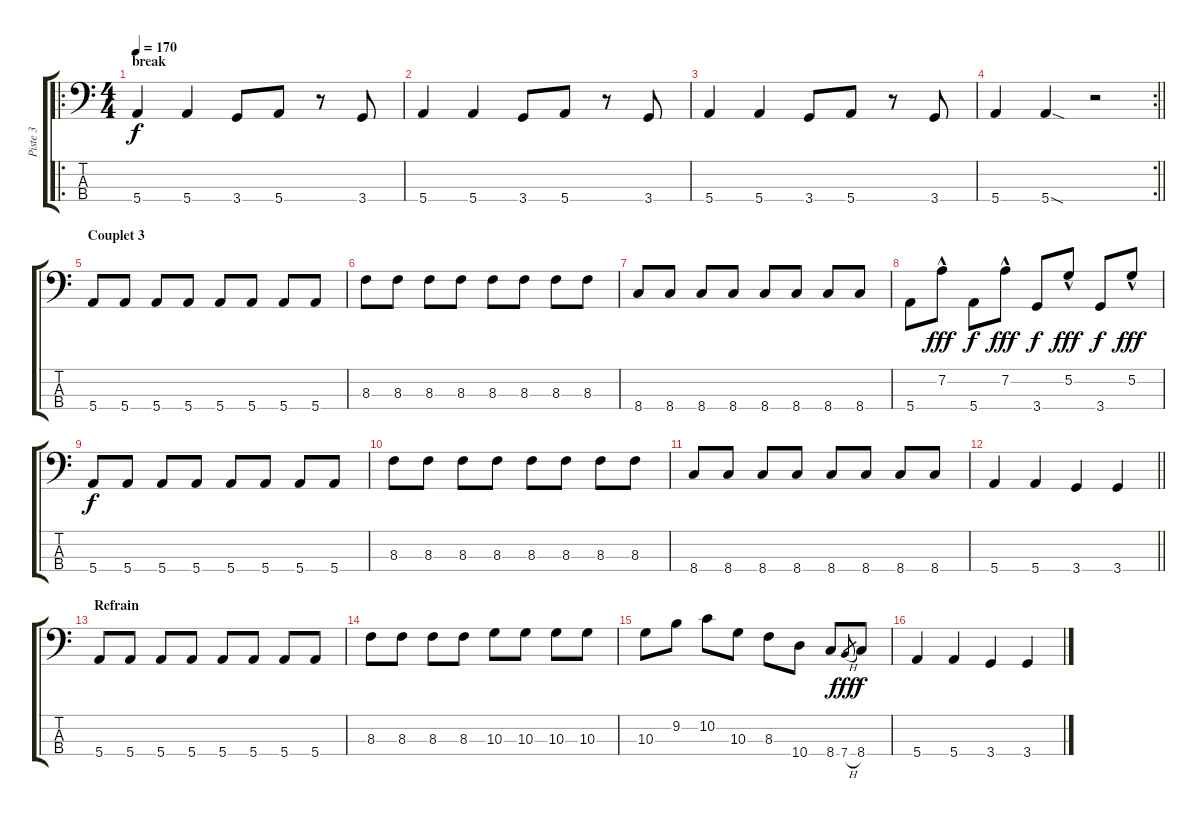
\track ("Piste 3" "Piste 3") {instrument electricbassfinger}
\staff {score tabs}
\tuning (G2 D2 A1 E1) {hide}
\ro
\ts (4 4)
\section ("" "break")
\tempo 170
\clef f4
\ks c
5.4.4{dy f} 5.4.4 3.4.8 5.4.8 r.8 3.4.8 |
5.4.4 5.4.4 3.4.8 5.4.8 r.8 3.4.8 |
5.4.4 5.4.4 3.4.8 5.4.8 r.8 3.4.8 |
\rc 2
\barLineRight lightlight
5.4.4 5.4{sod}.4 r.2 |
\section ("" "Couplet 3")
5.4.8 5.4.8 5.4.8 5.4.8 5.4.8 5.4.8 5.4.8 5.4.8 |
8.3.8 8.3.8 8.3.8 8.3.8 8.3.8 8.3.8 8.3.8 8.3.8 |
8.4.8 8.4.8 8.4.8 8.4.8 8.4.8 8.4.8 8.4.8 8.4.8 |
5.4.8 7.2{hac}.8{dy fff} 5.4.8{dy f} 7.2{hac}.8{dy fff} 3.4.8{dy f} 5.2{hac}.8{dy fff} 3.4.8{dy f} 5.2{hac}.8{dy fff} |
5.4.8{dy f} 5.4.8 5.4.8 5.4.8 5.4.8 5.4.8 5.4.8 5.4.8 |
8.3.8 8.3.8 8.3.8 8.3.8 8.3.8 8.3.8 8.3.8 8.3.8 |
8.4.8 8.4.8 8.4.8 8.4.8 8.4.8 8.4.8 8.4.8 8.4.8 |
\barLineRight lightlight
5.4.4 5.4.4 3.4.4 3.4.4 |
\section ("" "Refrain")
5.4.8 5.4.8 5.4.8 5.4.8 5.4.8 5.4.8 5.4.8 5.4.8 |
8.3.8 8.3.8 8.3.8 8.3.8 10.3.8 10.3.8 10.3.8 10.3.8 |
10.3.8 9.2.8 10.2.8 10.3.8 8.3.8 10.4.8 8.4.8 7.4{h}.8{gr dy fff} 8.4.8{dy f} |
5.4.4 5.4.4 3.4.4 3.4.4
